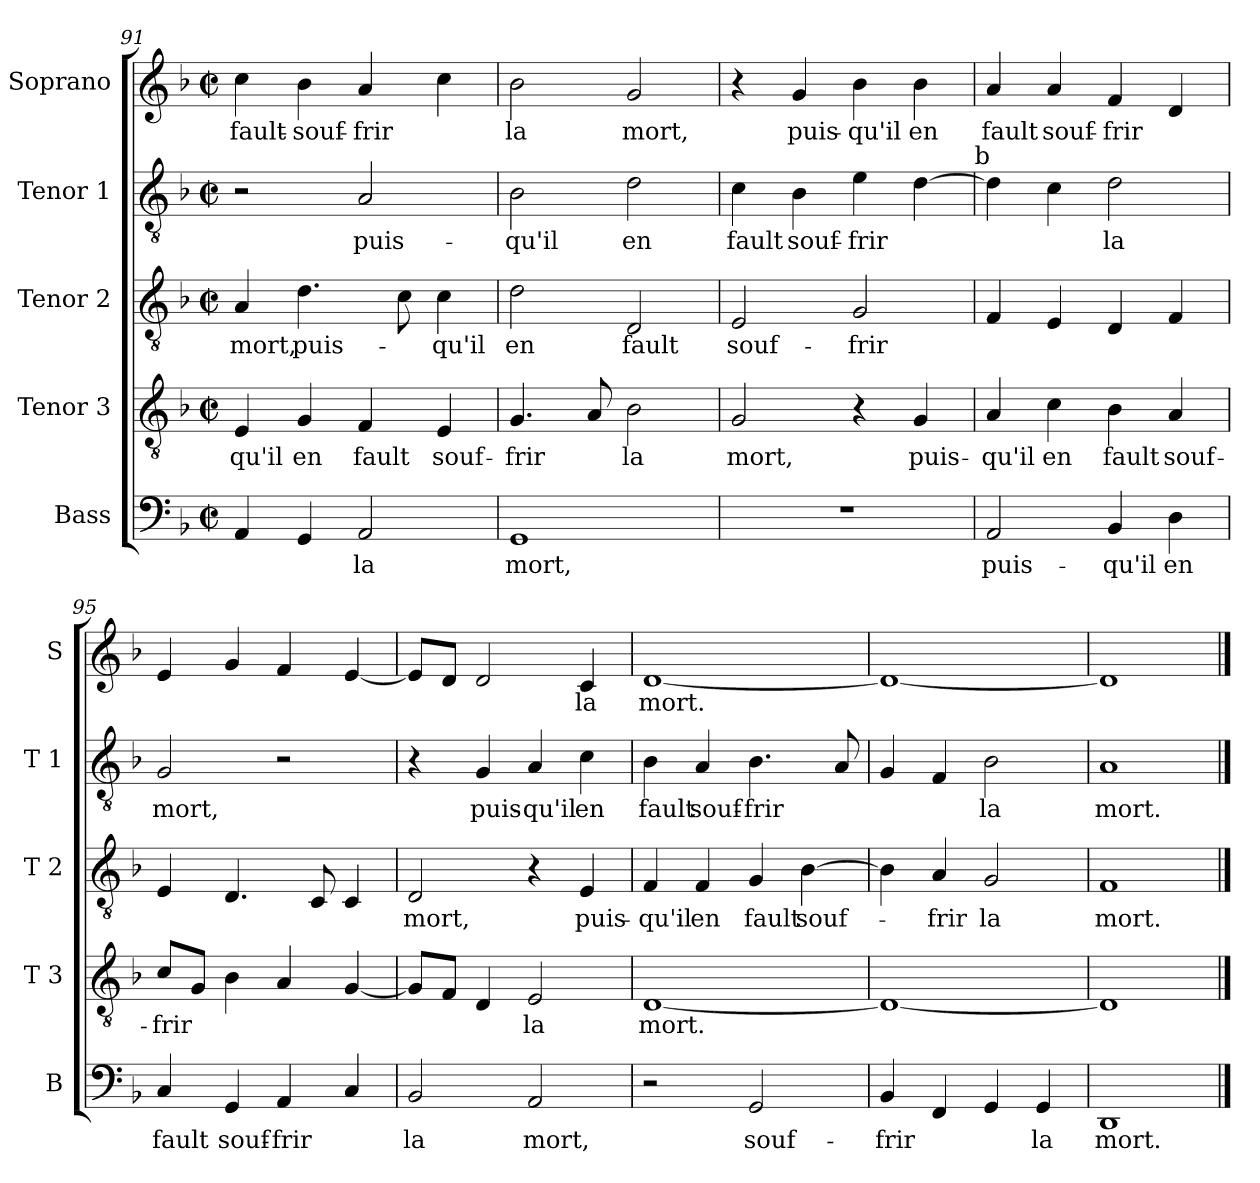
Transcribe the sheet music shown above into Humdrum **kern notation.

**kern	**text	**kern	**text	**kern	**text	**kern	**text	**kern	**text
*part5	*part5	*part4	*part4	*part3	*part3	*part2	*part2	*part1	*part1
*staff5	*staff5	*staff4	*staff4	*staff3	*staff3	*staff2	*staff2	*staff1	*staff1
*I"Bass	*	*I"Tenor 3	*	*I"Tenor 2	*	*I"Tenor 1	*	*I"Soprano	*
*I'B	*	*I'T 3	*	*I'T 2	*	*I'T 1	*	*I'S	*
*clefF4	*	*clefGv2	*	*clefGv2	*	*clefGv2	*	*clefG2	*
*k[b-]	*	*k[b-]	*	*k[b-]	*	*k[b-]	*	*k[b-]	*
*F:	*	*F:	*	*F:	*	*F:	*	*F:	*
*M2/2	*	*M2/2	*	*M2/2	*	*M2/2	*	*M2/2	*
*met(c|)	*	*met(c|)	*	*met(c|)	*	*met(c|)	*	*met(c|)	*
=91	=91	=91	=91	=91	=91	=91	=91	=91	=91
4AA/	.	4E/	-qu'il	4A/	mort,	2r	.	4cc\	fault-
4GG/	.	4G/	en	4.d\	puis-	.	.	4b-\	-souf-
2AA/	la	4F/	fault	.	.	2A/	puis-	4a/	-frir
.	.	.	.	8c\	.	.	.	.	.
.	.	4E/	souf-	4c\	-qu'il	.	.	4cc\	.
=92	=92	=92	=92	=92	=92	=92	=92	=92	=92
1GG	mort,	4.G/	-frir	2d\	en	2B-\	-qu'il	2b-\	la
.	.	8A/	.	.	.	.	.	.	.
.	.	2B-\	la	2D/	fault	2d\	en	2g/	mort,
=93	=93	=93	=93	=93	=93	=93	=93	=93	=93
1r	.	2G/	mort,	2E/	souf-	4c\	fault	4r	.
.	.	.	.	.	.	4B-\	souf-	4g/	puis-
.	.	4r	.	2G/	-frir	4e\	-frir	4b-\	-qu'il
.	.	4G/	puis-	.	.	[4d\	.	4b-\	en
!	!	!	!	!	!	!LO:TX:a:t=b	!	!	!
!!LO:LB:g=z
=94	=94	=94	=94	=94	=94	=94	=94	=94	=94
2AA/	puis-	4A/	-qu'il	4F/	.	4d\]	.	4a/	fault
.	.	4c\	en	4E/	.	4c\	.	4a/	souf-
4BB-/	-qu'il	4B-\	fault	4D/	.	2d\	la	4f/	-frir
4D\	en	4A/	souf-	4F/	.	.	.	4d/	.
=95	=95	=95	=95	=95	=95	=95	=95	=95	=95
4C/	fault	8c/L	-frir	4E/	.	2G/	mort,	4e/	.
.	.	8G/J	.	.	.	.	.	.	.
4GG/	souf-	4B-\	.	4.D/	.	.	.	4g/	.
4AA/	-frir	4A/	.	.	.	2r	.	4f/	.
.	.	.	.	8C/	.	.	.	.	.
4C/	.	[4G/	.	4C/	.	.	.	[4e/	.
=96	=96	=96	=96	=96	=96	=96	=96	=96	=96
2BB-/	la	8G/L]	.	2D/	mort,	4r	.	8e/L]	.
.	.	8F/J	.	.	.	.	.	8d/J	.
.	.	4D/	.	.	.	4G/	puis-	2d/	.
2AA/	mort,	2E/	la	4r	.	4A/	-qu'il	.	.
.	.	.	.	4E/	puis-	4c\	en	4c/	la
=97	=97	=97	=97	=97	=97	=97	=97	=97	=97
2r	.	[1D	mort.	4F/	-qu'il	4B-\	fault	[1d	mort.
.	.	.	.	4F/	en	4A/	souf-	.	.
2GG/	souf-	.	.	4G/	fault	4.B-\	-frir	.	.
.	.	.	.	[4B-\	souf-	.	.	.	.
.	.	.	.	.	.	8A/	.	.	.
=98	=98	=98	=98	=98	=98	=98	=98	=98	=98
4BB-/	-frir	1D_	.	4B-\]	.	4G/	.	1d_	.
4FF/	.	.	.	4A/	-frir	4F/	.	.	.
4GG/	.	.	.	2G/	la	2B-\	la	.	.
4GG/	la	.	.	.	.	.	.	.	.
=99	=99	=99	=99	=99	=99	=99	=99	=99	=99
1DD	mort.	1D]	.	1F	mort.	1A	mort.	1d]	.
==	==	==	==	==	==	==	==	==	==
*-	*-	*-	*-	*-	*-	*-	*-	*-	*-
